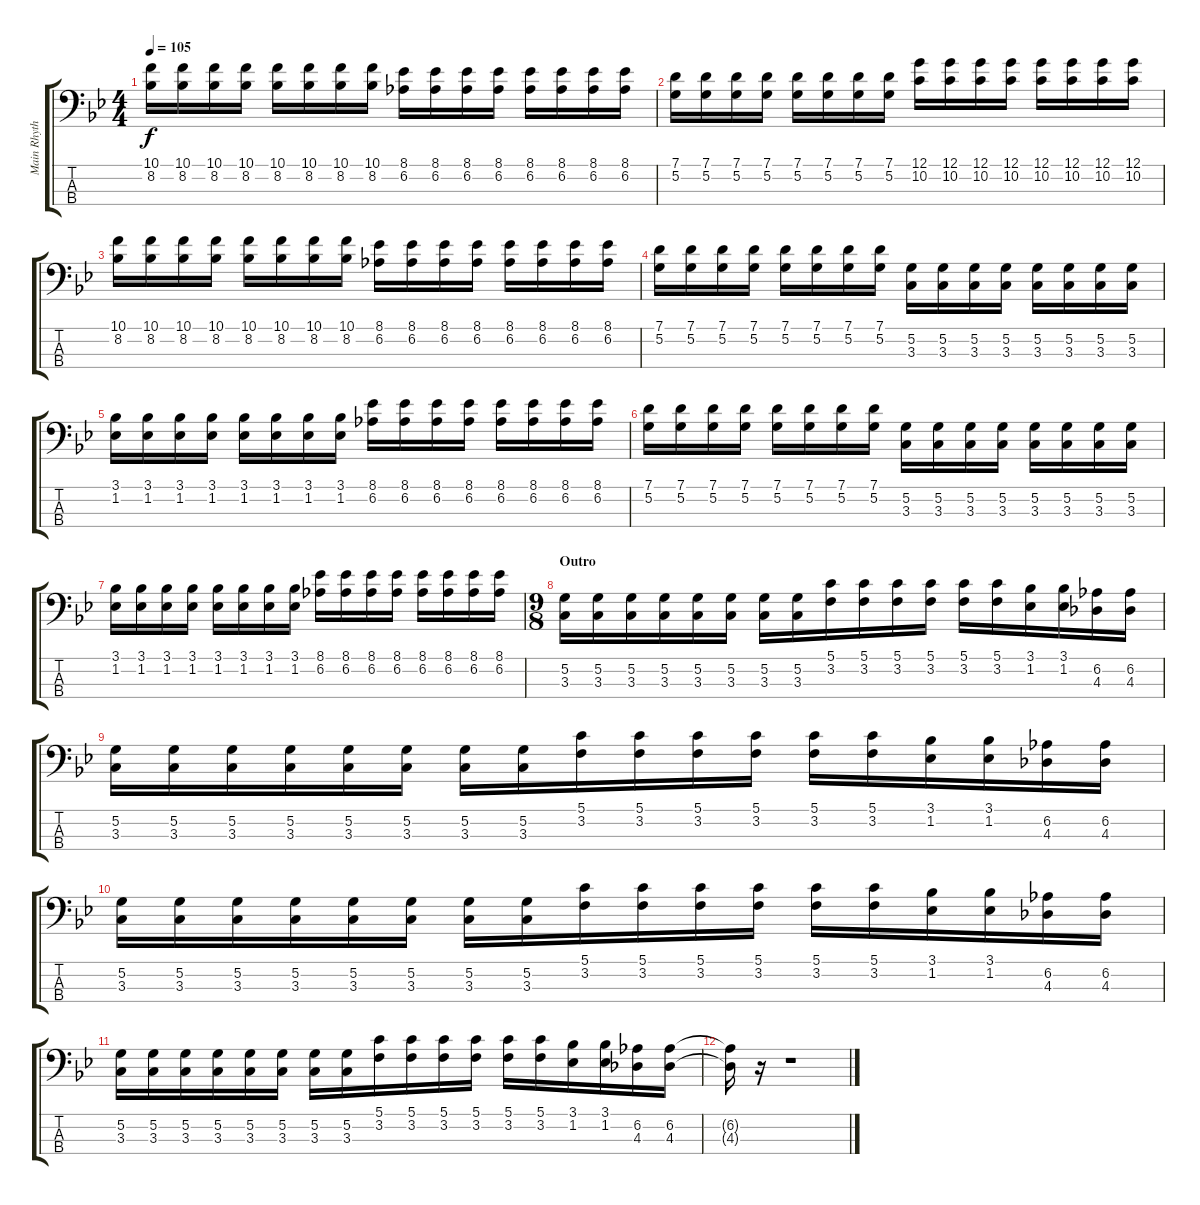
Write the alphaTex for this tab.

\track ("Main Rhythm Dist. Effect" "Main Rhyth") {instrument distortionguitar}
\staff {score tabs}
\tuning (G2 D2 A1 E1) {hide}
\ts (4 4)
\tempo 105
\clef f4
\ks bb
(10.1 8.2).16{dy f} (10.1 8.2).16 (10.1 8.2).16 (10.1 8.2).16 (10.1 8.2).16 (10.1 8.2).16 (10.1 8.2).16 (10.1 8.2).16 (8.1 6.2).16 (8.1 6.2).16 (8.1 6.2).16 (8.1 6.2).16 (8.1 6.2).16 (8.1 6.2).16 (8.1 6.2).16 (8.1 6.2).16 |
(7.1 5.2).16 (7.1 5.2).16 (7.1 5.2).16 (7.1 5.2).16 (7.1 5.2).16 (7.1 5.2).16 (7.1 5.2).16 (7.1 5.2).16 (12.1 10.2).16 (12.1 10.2).16 (12.1 10.2).16 (12.1 10.2).16 (12.1 10.2).16 (12.1 10.2).16 (12.1 10.2).16 (12.1 10.2).16 |
(10.1 8.2).16 (10.1 8.2).16 (10.1 8.2).16 (10.1 8.2).16 (10.1 8.2).16 (10.1 8.2).16 (10.1 8.2).16 (10.1 8.2).16 (8.1 6.2).16 (8.1 6.2).16 (8.1 6.2).16 (8.1 6.2).16 (8.1 6.2).16 (8.1 6.2).16 (8.1 6.2).16 (8.1 6.2).16 |
(7.1 5.2).16 (7.1 5.2).16 (7.1 5.2).16 (7.1 5.2).16 (7.1 5.2).16 (7.1 5.2).16 (7.1 5.2).16 (7.1 5.2).16 (5.2 3.3).16 (5.2 3.3).16 (5.2 3.3).16 (5.2 3.3).16 (5.2 3.3).16 (5.2 3.3).16 (5.2 3.3).16 (5.2 3.3).16 |
(3.1 1.2).16 (3.1 1.2).16 (3.1 1.2).16 (3.1 1.2).16 (3.1 1.2).16 (3.1 1.2).16 (3.1 1.2).16 (3.1 1.2).16 (8.1 6.2).16 (8.1 6.2).16 (8.1 6.2).16 (8.1 6.2).16 (8.1 6.2).16 (8.1 6.2).16 (8.1 6.2).16 (8.1 6.2).16 |
(7.1 5.2).16 (7.1 5.2).16 (7.1 5.2).16 (7.1 5.2).16 (7.1 5.2).16 (7.1 5.2).16 (7.1 5.2).16 (7.1 5.2).16 (5.2 3.3).16 (5.2 3.3).16 (5.2 3.3).16 (5.2 3.3).16 (5.2 3.3).16 (5.2 3.3).16 (5.2 3.3).16 (5.2 3.3).16 |
(3.1 1.2).16 (3.1 1.2).16 (3.1 1.2).16 (3.1 1.2).16 (3.1 1.2).16 (3.1 1.2).16 (3.1 1.2).16 (3.1 1.2).16 (8.1 6.2).16 (8.1 6.2).16 (8.1 6.2).16 (8.1 6.2).16 (8.1 6.2).16 (8.1 6.2).16 (8.1 6.2).16 (8.1 6.2).16 |
\ts (9 8)
\section ("" "Outro")
(5.2 3.3).16 (5.2 3.3).16 (5.2 3.3).16 (5.2 3.3).16 (5.2 3.3).16 (5.2 3.3).16 (5.2 3.3).16 (5.2 3.3).16 (5.1 3.2).16 (5.1 3.2).16 (5.1 3.2).16 (5.1 3.2).16 (5.1 3.2).16 (5.1 3.2).16 (3.1 1.2).16 (3.1 1.2).16 (6.2 4.3).16 (6.2 4.3).16 |
(5.2 3.3).16 (5.2 3.3).16 (5.2 3.3).16 (5.2 3.3).16 (5.2 3.3).16 (5.2 3.3).16 (5.2 3.3).16 (5.2 3.3).16 (5.1 3.2).16 (5.1 3.2).16 (5.1 3.2).16 (5.1 3.2).16 (5.1 3.2).16 (5.1 3.2).16 (3.1 1.2).16 (3.1 1.2).16 (6.2 4.3).16 (6.2 4.3).16 |
(5.2 3.3).16 (5.2 3.3).16 (5.2 3.3).16 (5.2 3.3).16 (5.2 3.3).16 (5.2 3.3).16 (5.2 3.3).16 (5.2 3.3).16 (5.1 3.2).16 (5.1 3.2).16 (5.1 3.2).16 (5.1 3.2).16 (5.1 3.2).16 (5.1 3.2).16 (3.1 1.2).16 (3.1 1.2).16 (6.2 4.3).16 (6.2 4.3).16 |
(5.2 3.3).16 (5.2 3.3).16 (5.2 3.3).16 (5.2 3.3).16 (5.2 3.3).16 (5.2 3.3).16 (5.2 3.3).16 (5.2 3.3).16 (5.1 3.2).16 (5.1 3.2).16 (5.1 3.2).16 (5.1 3.2).16 (5.1 3.2).16 (5.1 3.2).16 (3.1 1.2).16 (3.1 1.2).16 (6.2 4.3).16 (6.2 4.3).16 |
(6.2{t} 4.3{t}).16 r.16 r.1
